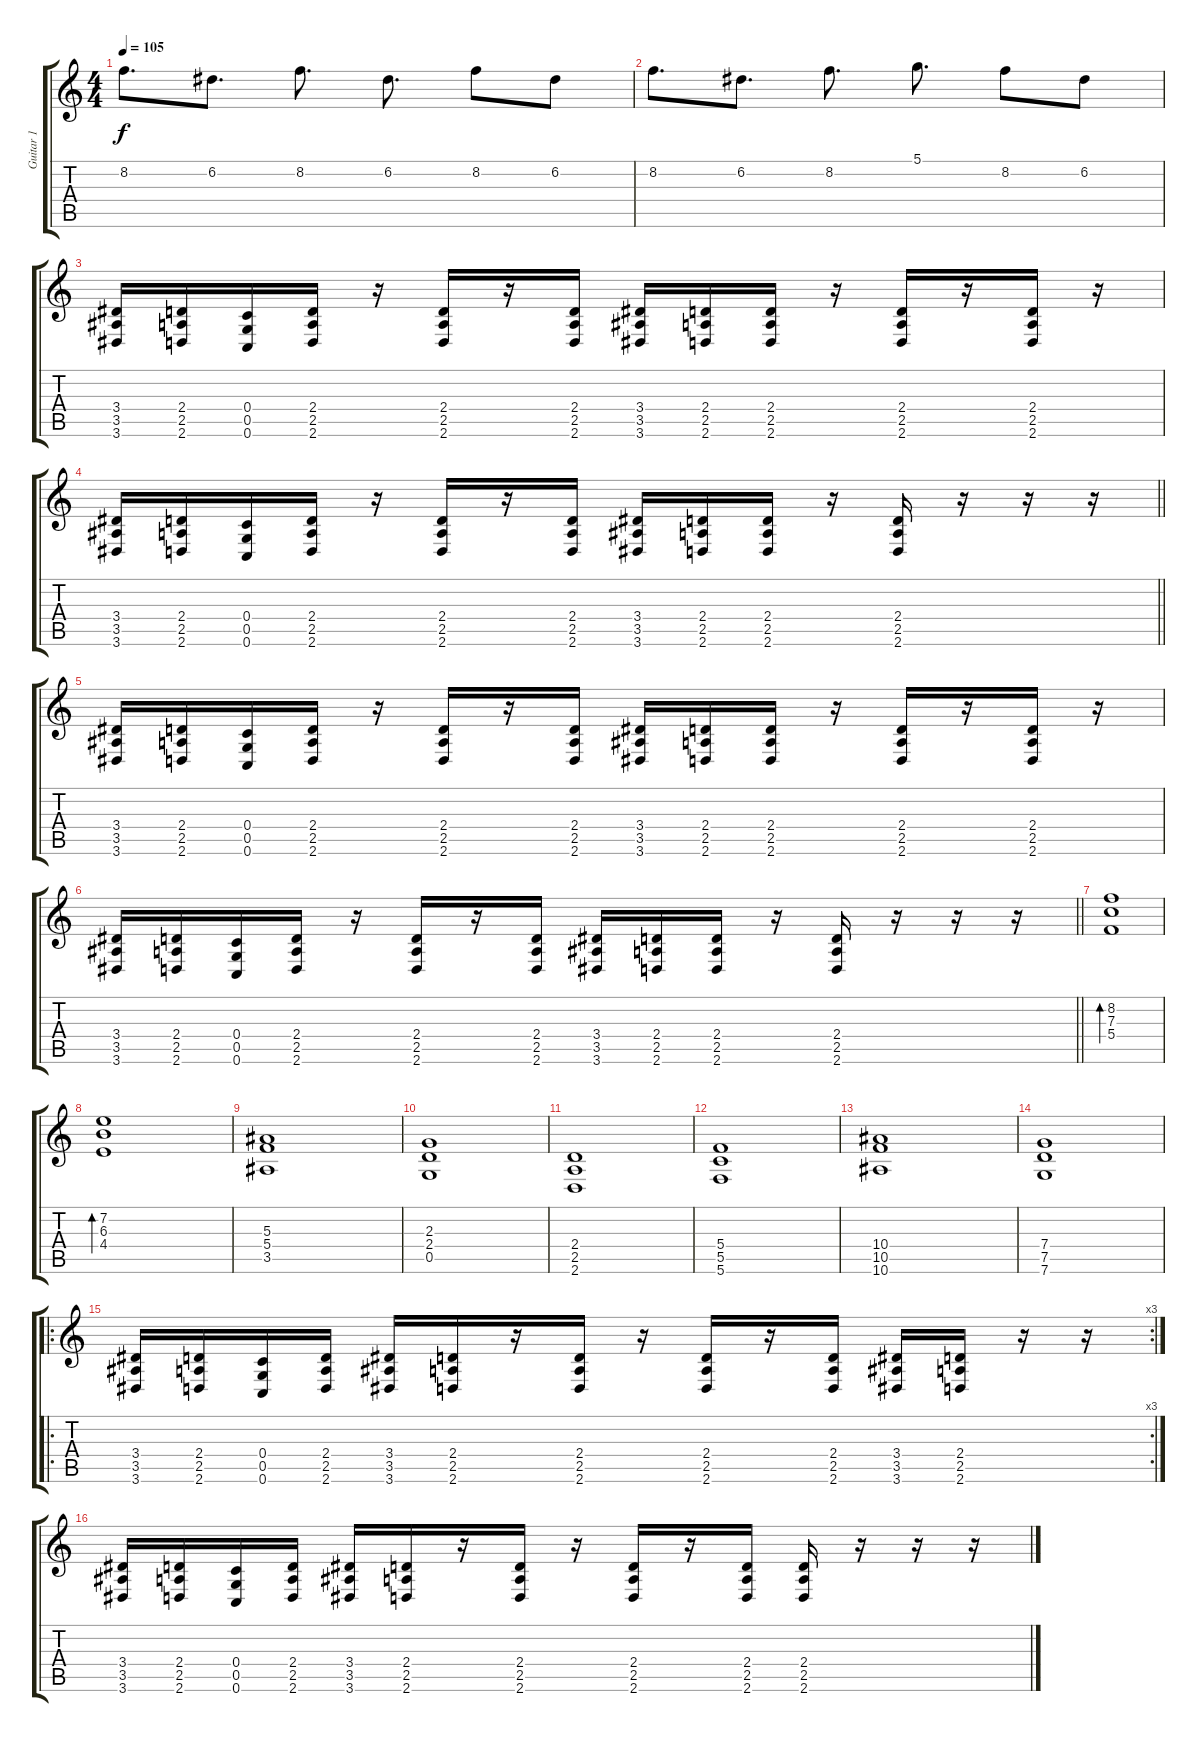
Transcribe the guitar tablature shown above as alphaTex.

\track ("Guitar 1" "Guitar 1") {instrument distortionguitar}
\staff {score tabs}
\tuning (D4 A3 F3 C3 G2 C2) {hide}
\ts (4 4)
\tempo 105
\clef g2
\ks c
8.2.8{d dy f} 6.2.8{d} 8.2.8{d} 6.2.8{d} 8.2.8 6.2.8 |
8.2.8{d} 6.2.8{d} 8.2.8{d} 5.1.8{d} 8.2.8 6.2.8 |
(3.4 3.5 3.6).16 (2.4 2.5 2.6).16 (0.4 0.5 0.6).16 (2.4 2.5 2.6).16 r.16 (2.4 2.5 2.6).16 r.16 (2.4 2.5 2.6).16 (3.4 3.5 3.6).16 (2.4 2.5 2.6).16 (2.4 2.5 2.6).16 r.16 (2.4 2.5 2.6).16 r.16 (2.4 2.5 2.6).16 r.16 |
\barLineRight lightlight
(3.4 3.5 3.6).16 (2.4 2.5 2.6).16 (0.4 0.5 0.6).16 (2.4 2.5 2.6).16 r.16 (2.4 2.5 2.6).16 r.16 (2.4 2.5 2.6).16 (3.4 3.5 3.6).16 (2.4 2.5 2.6).16 (2.4 2.5 2.6).16 r.16 (2.4 2.5 2.6).16 r.16 r.16 r.16 |
(3.4 3.5 3.6).16 (2.4 2.5 2.6).16 (0.4 0.5 0.6).16 (2.4 2.5 2.6).16 r.16 (2.4 2.5 2.6).16 r.16 (2.4 2.5 2.6).16 (3.4 3.5 3.6).16 (2.4 2.5 2.6).16 (2.4 2.5 2.6).16 r.16 (2.4 2.5 2.6).16 r.16 (2.4 2.5 2.6).16 r.16 |
\barLineRight lightlight
(3.4 3.5 3.6).16 (2.4 2.5 2.6).16 (0.4 0.5 0.6).16 (2.4 2.5 2.6).16 r.16 (2.4 2.5 2.6).16 r.16 (2.4 2.5 2.6).16 (3.4 3.5 3.6).16 (2.4 2.5 2.6).16 (2.4 2.5 2.6).16 r.16 (2.4 2.5 2.6).16 r.16 r.16 r.16 |
(8.2 7.3 5.4).1{bd 240 instrument acousticguitarsteel} |
(7.2 6.3 4.4).1{bd 240 instrument acousticguitarsteel} |
(5.3 5.4 3.5).1{instrument distortionguitar} |
(2.3 2.4 0.5).1 |
(2.4 2.5 2.6).1 |
(5.4 5.5 5.6).1 |
(10.4 10.5 10.6).1 |
(7.4 7.5 7.6).1 |
\ro
\rc 3
(3.4 3.5 3.6).16 (2.4 2.5 2.6).16 (0.4 0.5 0.6).16 (2.4 2.5 2.6).16 (3.4 3.5 3.6).16 (2.4 2.5 2.6).16 r.16 (2.4 2.5 2.6).16 r.16 (2.4 2.5 2.6).16 r.16 (2.4 2.5 2.6).16 (3.4 3.5 3.6).16 (2.4 2.5 2.6).16 r.16 r.16 |
(3.4 3.5 3.6).16 (2.4 2.5 2.6).16 (0.4 0.5 0.6).16 (2.4 2.5 2.6).16 (3.4 3.5 3.6).16 (2.4 2.5 2.6).16 r.16 (2.4 2.5 2.6).16 r.16 (2.4 2.5 2.6).16 r.16 (2.4 2.5 2.6).16 (2.4 2.5 2.6).16 r.16 r.16 r.16
